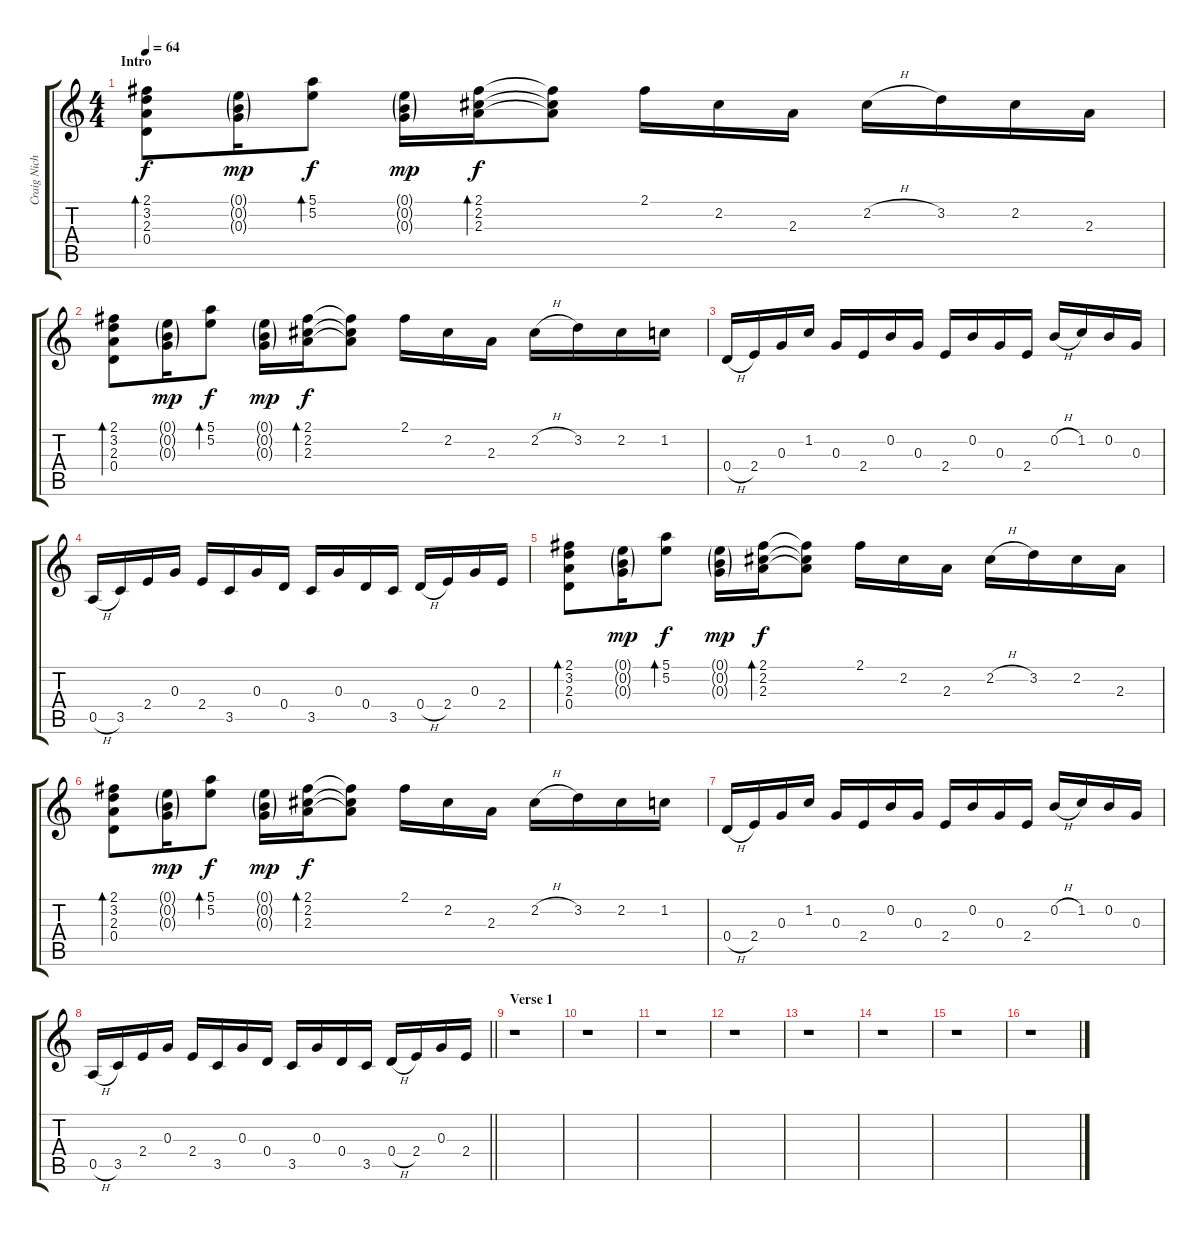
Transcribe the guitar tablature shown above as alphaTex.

\track ("Craig Nicholls Clean" "Craig Nich") {instrument electricguitarclean}
\staff {score tabs}
\tuning (E4 B3 G3 D3 A2 E2) {hide}
\ts (4 4)
\section ("" "Intro")
\tempo 64
\clef g2
\ks c
(2.1 3.2 2.3 0.4).8{bd 240 dy f instrument electricguitarclean} (0.1{g} 0.2{g} 0.3{g}).16{dy mp} (5.1 5.2).8{bd 480 dy f} (0.1{g} 0.2{g} 0.3{g}).16{dy mp} (2.1 2.2 2.3).16{bd 480 dy f} (2.1{t} 2.2{t} 2.3{t}).8 2.1.16 2.2.16 2.3.16 2.2{h}.16 3.2.16 2.2.16 2.3.16 |
(2.1 3.2 2.3 0.4).8{bd 480} (0.1{g} 0.2{g} 0.3{g}).16{dy mp} (5.1 5.2).8{bd 480 dy f} (0.1{g} 0.2{g} 0.3{g}).16{dy mp} (2.1 2.2 2.3).16{bd 480 dy f} (2.1{t} 2.2{t} 2.3{t}).8 2.1.16 2.2.16 2.3.16 2.2{h}.16 3.2.16 2.2.16 1.2.16 |
0.4{h}.16 2.4.16 0.3.16 1.2.16 0.3.16 2.4.16 0.2.16 0.3.16 2.4.16 0.2.16 0.3.16 2.4.16 0.2{h}.16 1.2.16 0.2.16 0.3.16 |
0.5{h}.16 3.5.16 2.4.16 0.3.16 2.4.16 3.5.16 0.3.16 0.4.16 3.5.16 0.3.16 0.4.16 3.5.16 0.4{h}.16 2.4.16 0.3.16 2.4.16 |
(2.1 3.2 2.3 0.4).8{bd 240} (0.1{g} 0.2{g} 0.3{g}).16{dy mp} (5.1 5.2).8{bd 480 dy f} (0.1{g} 0.2{g} 0.3{g}).16{dy mp} (2.1 2.2 2.3).16{bd 480 dy f} (2.1{t} 2.2{t} 2.3{t}).8 2.1.16 2.2.16 2.3.16 2.2{h}.16 3.2.16 2.2.16 2.3.16 |
(2.1 3.2 2.3 0.4).8{bd 480} (0.1{g} 0.2{g} 0.3{g}).16{dy mp} (5.1 5.2).8{bd 480 dy f} (0.1{g} 0.2{g} 0.3{g}).16{dy mp} (2.1 2.2 2.3).16{bd 480 dy f} (2.1{t} 2.2{t} 2.3{t}).8 2.1.16 2.2.16 2.3.16 2.2{h}.16 3.2.16 2.2.16 1.2.16 |
0.4{h}.16 2.4.16 0.3.16 1.2.16 0.3.16 2.4.16 0.2.16 0.3.16 2.4.16 0.2.16 0.3.16 2.4.16 0.2{h}.16 1.2.16 0.2.16 0.3.16 |
\barLineRight lightlight
0.5{h}.16 3.5.16 2.4.16 0.3.16 2.4.16 3.5.16 0.3.16 0.4.16 3.5.16 0.3.16 0.4.16 3.5.16 0.4{h}.16 2.4.16 0.3.16 2.4.16 |
\section ("" "Verse 1")
r.1 |
r.1 |
r.1 |
r.1 |
r.1 |
r.1 |
r.1 |
r.1
